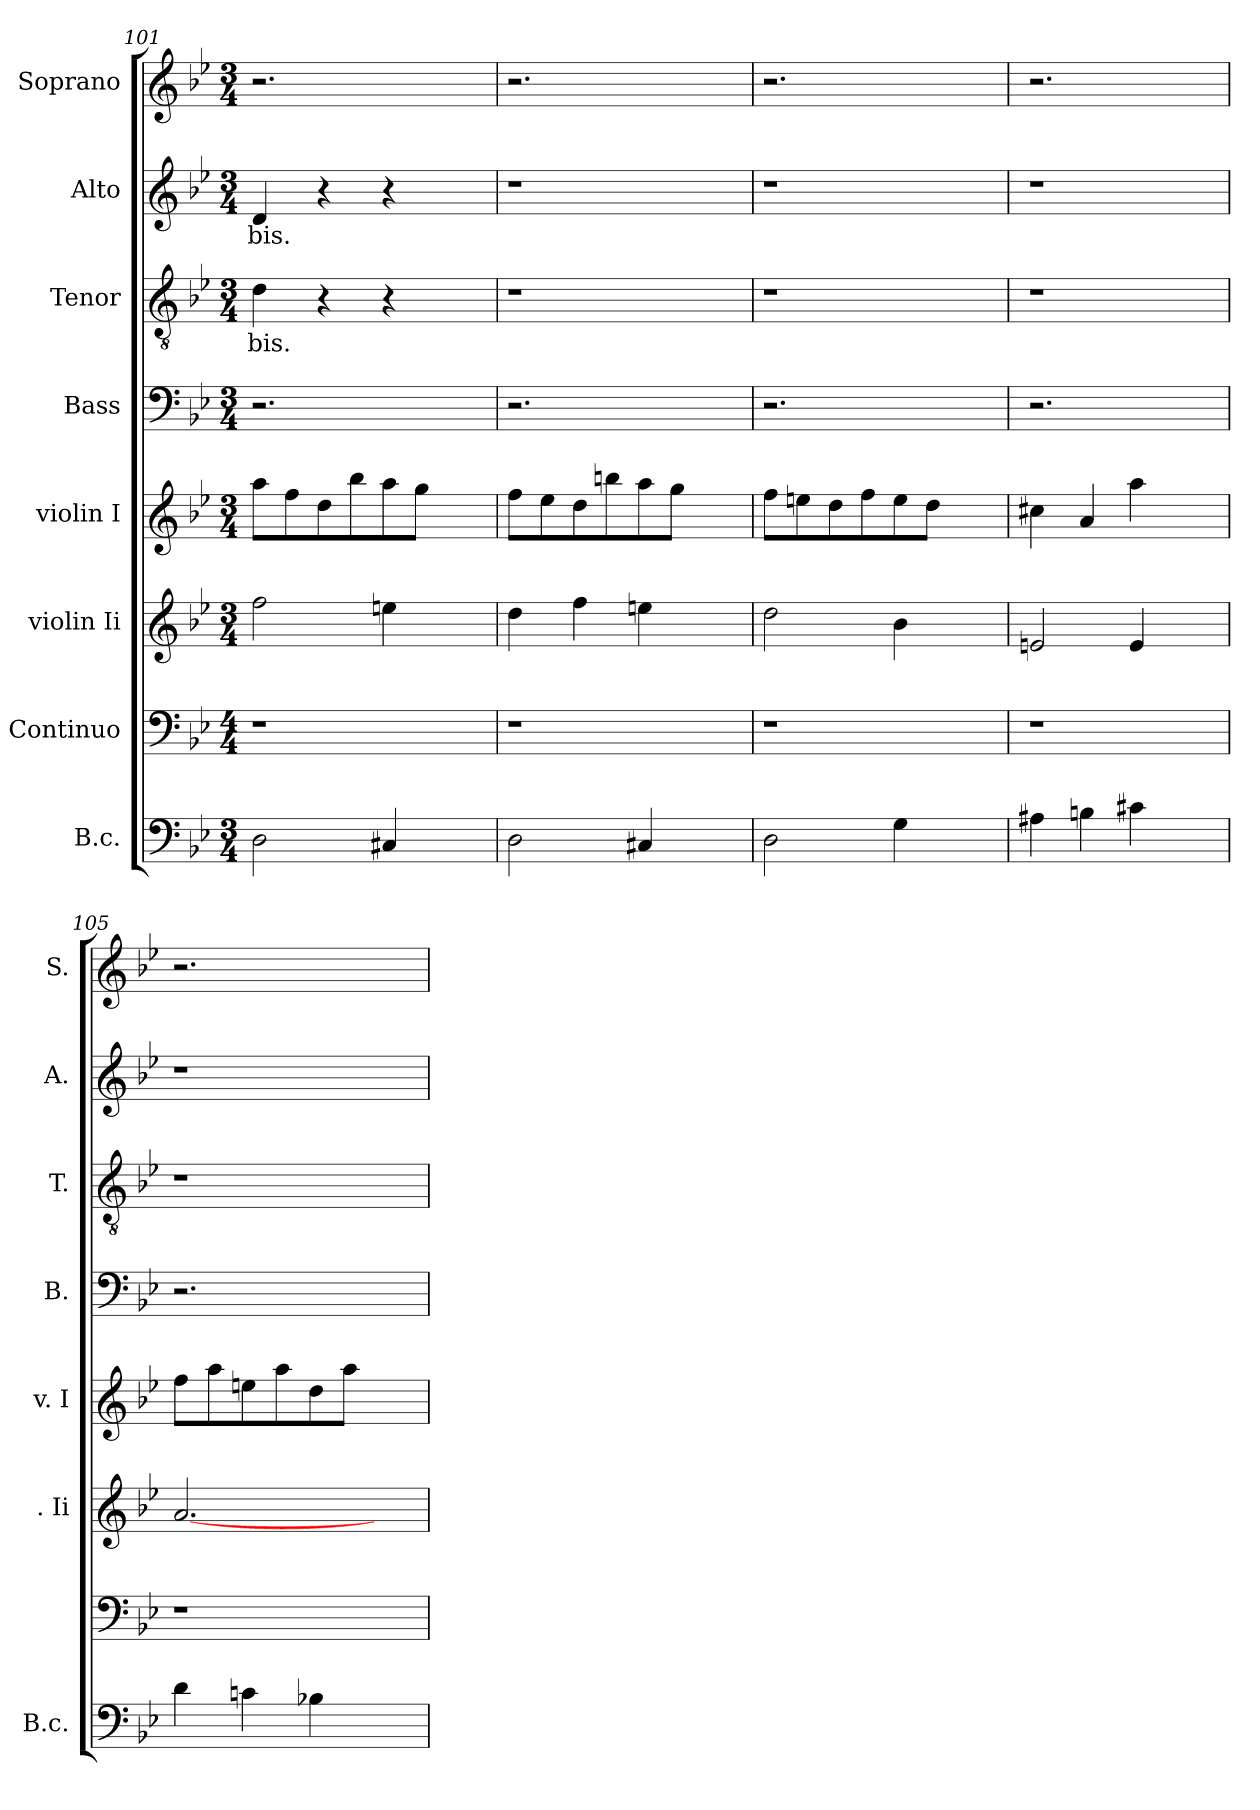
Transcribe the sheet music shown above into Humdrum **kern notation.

**kern	**kern	**kern	**kern	**kern	**kern	**text	**kern	**text	**kern
*part8	*part7	*part6	*part5	*part4	*part3	*part3	*part2	*part2	*part1
*staff8	*staff7	*staff6	*staff5	*staff4	*staff3	*staff3	*staff2	*staff2	*staff1
*I"B.c.	*I"Continuo	*I"violin Ii	*I"violin I	*I"Bass	*I"Tenor	*	*I"Alto	*	*I"Soprano
*I'B.c.	*	*I'. Ii	*I'v. I	*I'B.	*I'T.	*	*I'A.	*	*I'S.
*clefF4	*clefF4	*clefG2	*clefG2	*clefF4	*clefGv2	*	*clefG2	*	*clefG2
*k[b-e-]	*k[b-e-]	*k[b-e-]	*k[b-e-]	*k[b-e-]	*k[b-e-]	*	*k[b-e-]	*	*k[b-e-]
*B-:	*B-:	*B-:	*B-:	*B-:	*B-:	*	*B-:	*	*B-:
*M3/4	*M4/4	*M3/4	*M3/4	*M3/4	*M3/4	*	*M3/4	*	*M3/4
=101	=101	=101	=101	=101	=101	=101	=101	=101	=101
!	!	!	!	!	!	!LO:LY:b:cj	!	!LO:LY:b:cj	!
2D\	1r	2ff\	8aa\L	2.r	4d\	bis.	4d/	bis.	2.r
.	.	.	8ff\	.	.	.	.	.	.
.	.	.	8dd\	.	4r	.	4r	.	.
.	.	.	8bb-\	.	.	.	.	.	.
4C#X/	.	4een\	8aa\	.	4r	.	4r	.	.
.	.	.	8gg\J	.	.	.	.	.	.
4ryy	.	4ryy	4ryy	4ryy	4ryy	.	4ryy	.	4ryy
=102	=102	=102	=102	=102	=102	=102	=102	=102	=102
!	!	!	!	!	!LO:N:vis=1	!	!LO:N:vis=1	!	!
2D\	1r	4dd\	8ff\L	2.r	2.r	.	2.r	.	2.r
.	.	.	8ee-\	.	.	.	.	.	.
.	.	4ff\	8dd\	.	.	.	.	.	.
.	.	.	8bbn\	.	.	.	.	.	.
4C#X/	.	4een\	8aa\	.	.	.	.	.	.
.	.	.	8gg\J	.	.	.	.	.	.
4ryy	.	4ryy	4ryy	4ryy	4ryy	.	4ryy	.	4ryy
=103	=103	=103	=103	=103	=103	=103	=103	=103	=103
!	!	!	!	!	!LO:N:vis=1	!	!LO:N:vis=1	!	!
2D\	1r	2dd\	8ff\L	2.r	2.r	.	2.r	.	2.r
.	.	.	8een\	.	.	.	.	.	.
.	.	.	8dd\	.	.	.	.	.	.
.	.	.	8ff\	.	.	.	.	.	.
4G\	.	4b-\	8ee\	.	.	.	.	.	.
.	.	.	8dd\J	.	.	.	.	.	.
4ryy	.	4ryy	4ryy	4ryy	4ryy	.	4ryy	.	4ryy
=104	=104	=104	=104	=104	=104	=104	=104	=104	=104
!	!	!	!	!	!LO:N:vis=1	!	!LO:N:vis=1	!	!
4A#\	1r	2en/	4cc#X\	2.r	2.r	.	2.r	.	2.r
4Bn\	.	.	4a/	.	.	.	.	.	.
4c#X\	.	4e/	4aa\	.	.	.	.	.	.
4ryy	.	4ryy	4ryy	4ryy	4ryy	.	4ryy	.	4ryy
=105	=105	=105	=105	=105	=105	=105	=105	=105	=105
!	!	!	!	!	!LO:N:vis=1	!	!LO:N:vis=1	!	!
4d\	1r	[<2.a/	8ff\L	2.r	2.r	.	2.r	.	2.r
.	.	.	8aa\	.	.	.	.	.	.
4cn\	.	.	8een\	.	.	.	.	.	.
.	.	.	8aa\	.	.	.	.	.	.
4B-X\	.	.	8dd\	.	.	.	.	.	.
.	.	.	8aa\J	.	.	.	.	.	.
4ryy	.	4ryy	4ryy	4ryy	4ryy	.	4ryy	.	4ryy
=	=	=	=	=	=	=	=	=	=
*-	*-	*-	*-	*-	*-	*-	*-	*-	*-
